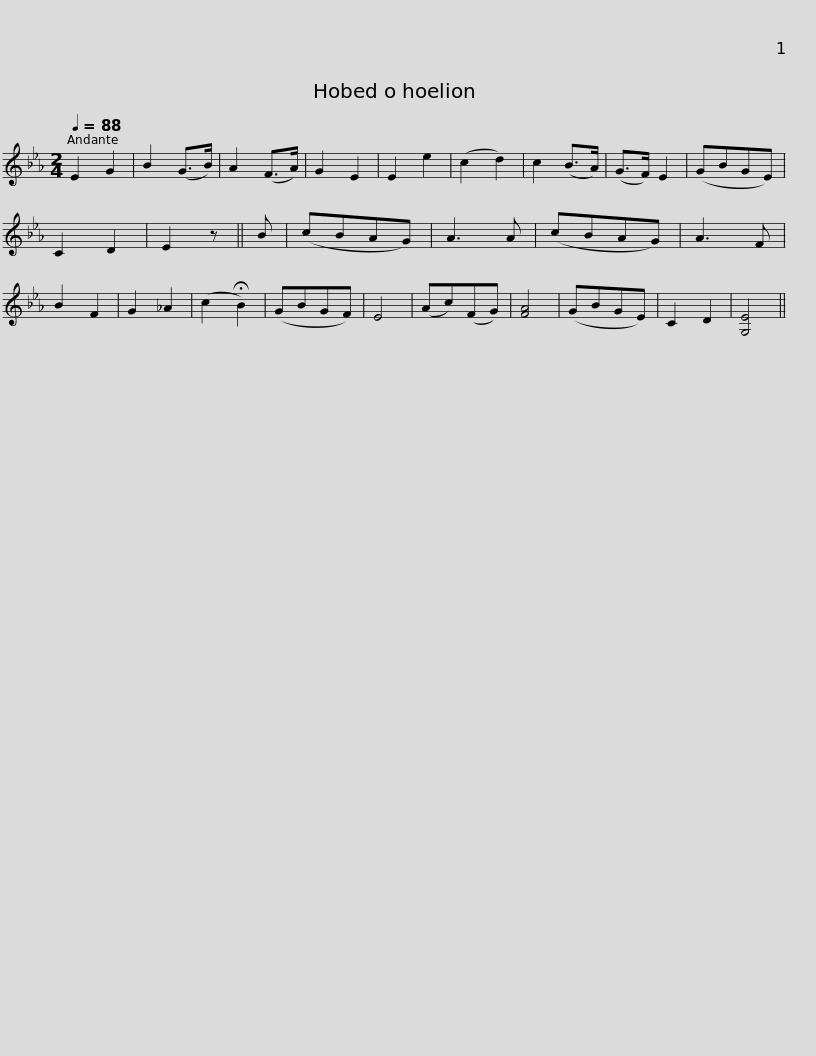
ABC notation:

X:1
L:1/8
Q:1/4=88
M:2/4
I:linebreak $
K:Eb
V:1 treble
V:1
 E2 G2 | B2 (G>B) | A2 (F>A) | G2 E2 | E2 e2 | %5
 (c2 d2) | c2 (B>A) | (G>F) E2 | (GBGE) | C2 D2 | %10
 E2 z || B | (cBAG) | A3 A |$ (cBAG) | %15
 A3 F | B2 F2 | G2 _A2 | (c2 !fermata!B2) | (GBGF) | %20
 E4 | (Ac)(FG) | [FA]4 | (GBGE) | C2 D2 | %25
 [G,E]4 || %26
